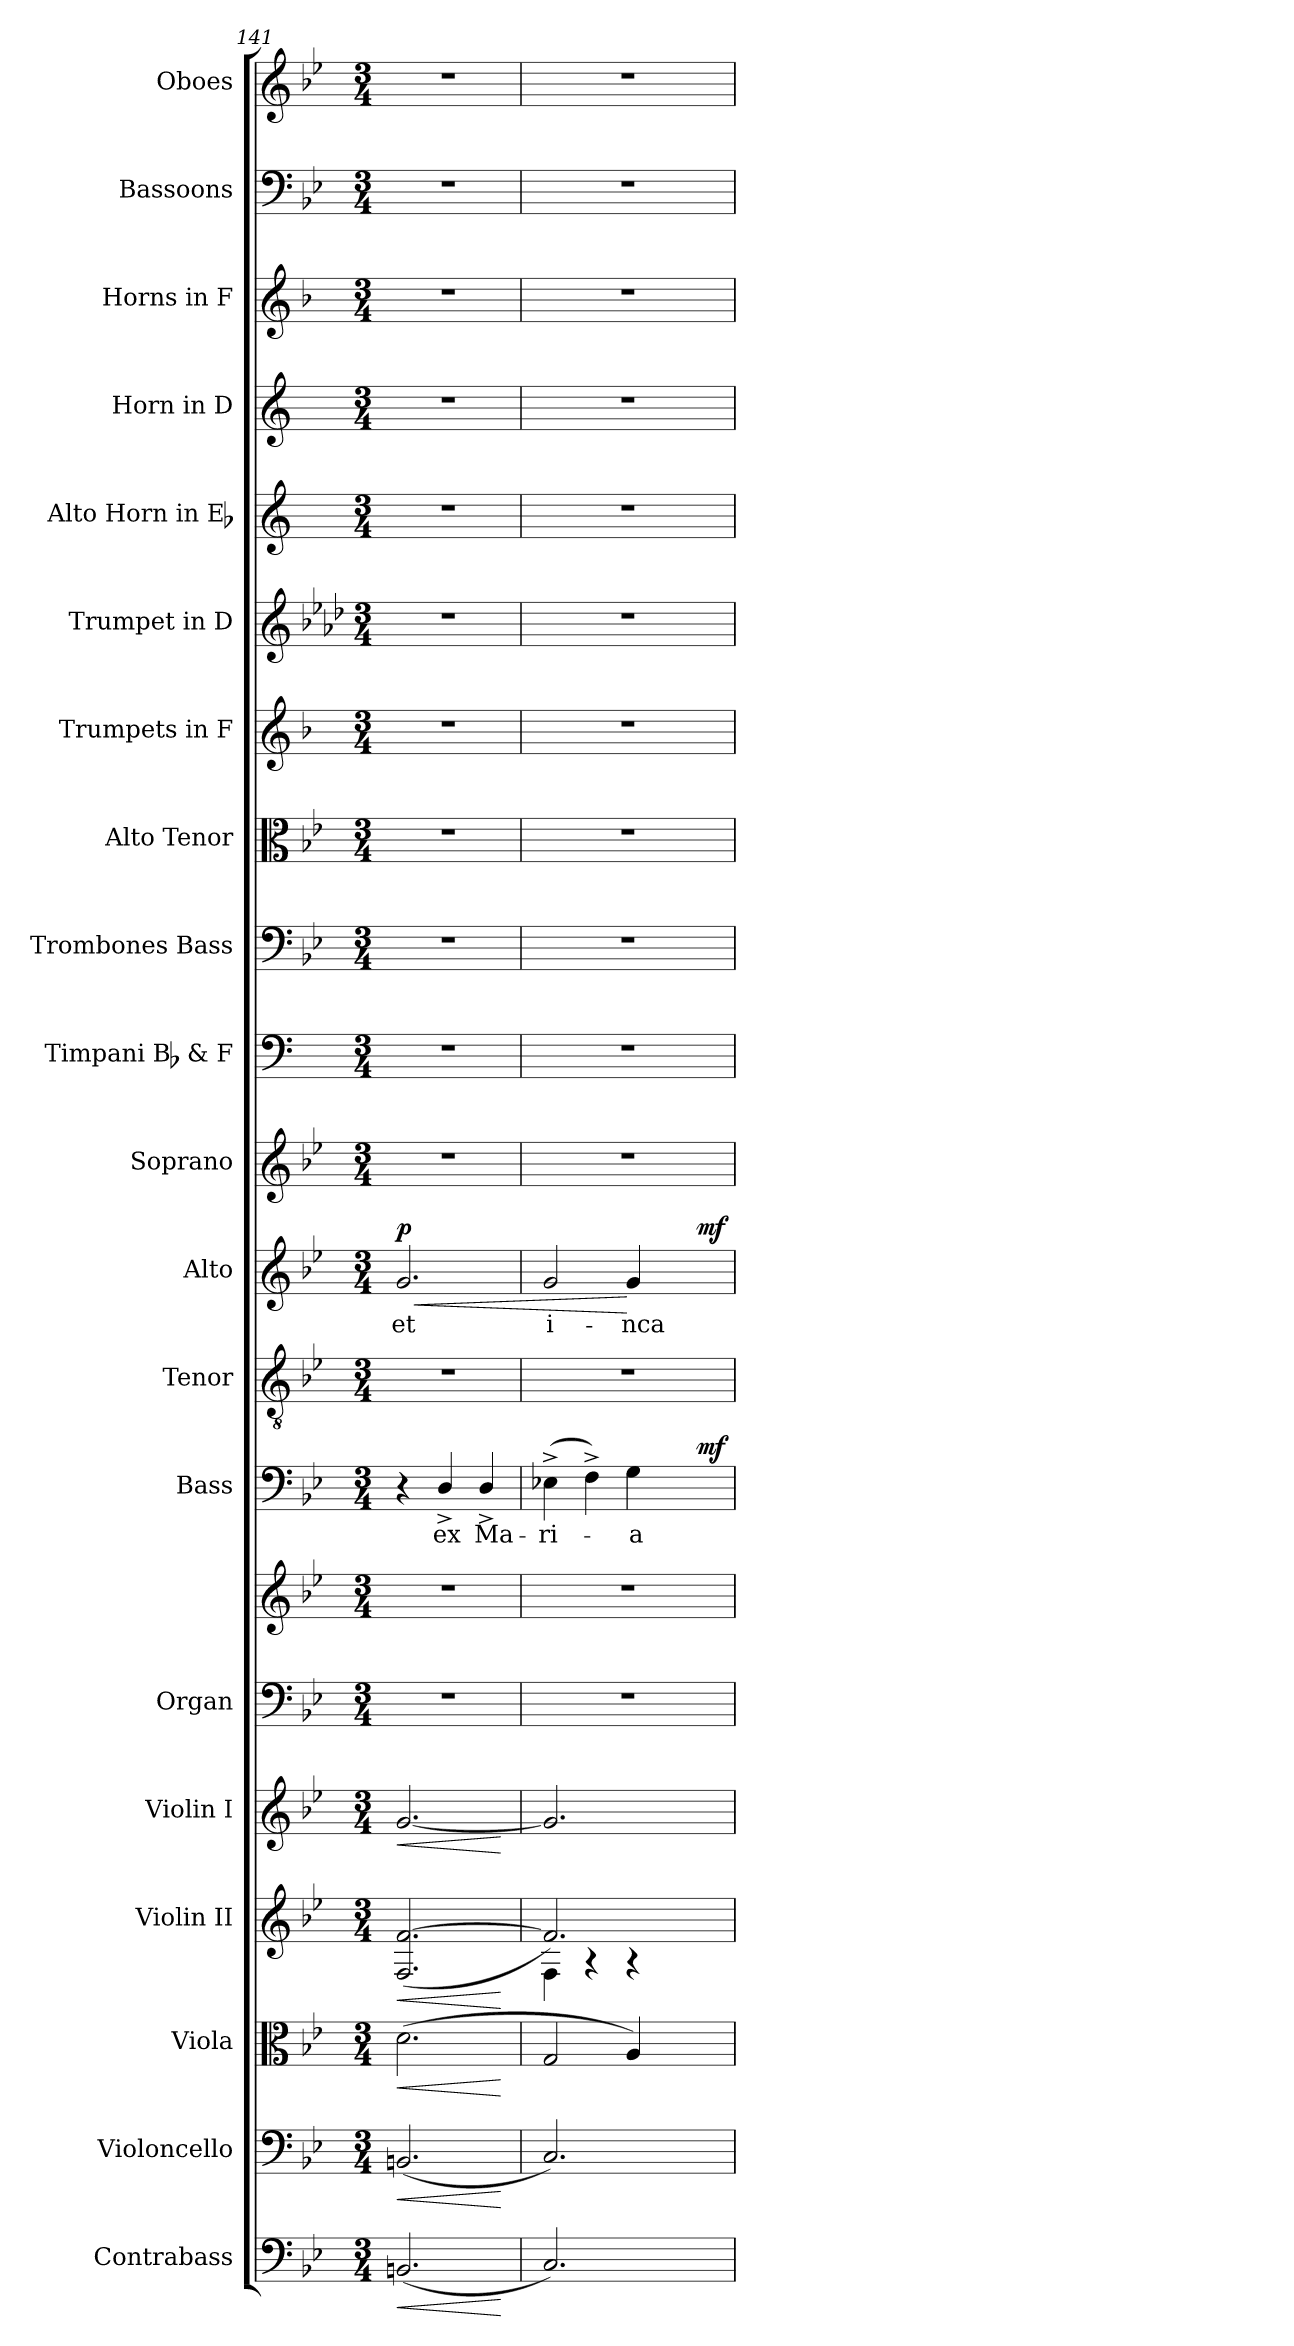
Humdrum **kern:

**kern	**dynam	**kern	**dynam	**kern	**dynam	**kern	**dynam	**kern	**dynam	**kern	**kern	**kern	**text	**dynam	**kern	**kern	**text	**dynam	**kern	**kern	**kern	**kern	**kern	**kern	**kern	**kern	**kern	**kern	**kern
*part20	*part20	*part19	*part19	*part18	*part18	*part17	*part17	*part16	*part16	*part15	*part15	*part14	*part14	*part14	*part13	*part12	*part12	*part12	*part11	*part10	*part9	*part8	*part7	*part6	*part5	*part4	*part3	*part2	*part1
*staff21	*staff21	*staff20	*staff20	*staff19	*staff19	*staff18	*staff18	*staff17	*staff17	*staff16	*staff15	*staff14	*staff14	*staff14	*staff13	*staff12	*staff12	*staff12	*staff11	*staff10	*staff9	*staff8	*staff7	*staff6	*staff5	*staff4	*staff3	*staff2	*staff1
*I"Contrabass	*	*I"Violoncello	*	*I"Viola	*	*I"Violin II	*	*I"Violin I	*	*I"Organ	*	*I"Bass	*	*	*I"Tenor	*I"Alto	*	*	*I"Soprano	*I"Timpani Bb & F	*I"Trombones  Bass	*I"Alto Tenor	*I"Trumpets in F	*I"Trumpet in D	*I"Alto Horn in Eb	*I"Horn in D	*I"Horns in F	*I"Bassoons	*I"Oboes
*I'Cb.	*	*I'Vc.	*	*I'Vla.	*	*I'Vln. II	*	*I'Vln. I	*	*I'Org.	*	*I'B.	*	*	*I'T.	*I'A.	*	*	*I'S.	*I'Timp.	*	*	*	*	*	*	*I'Hn.	*I'Bsn.	*I'Ob.
*clefF4	*	*clefF4	*	*clefC3	*	*clefG2	*	*clefG2	*	*clefF4	*clefG2	*clefF4	*	*	*clefGv2	*clefG2	*	*	*clefG2	*clefF4	*clefF4	*clefC3	*clefG2	*clefG2	*clefG2	*clefG2	*clefG2	*clefF4	*clefG2
*ITrd7c12	*	*	*	*	*	*	*	*	*	*	*	*	*	*	*ITrd7c12	*	*	*	*	*	*	*	*ITrd4c7	*ITrd-1c-2	*ITrd5c8	*ITrd6c10	*ITrd4c7	*	*
*k[b-e-]	*	*k[b-e-]	*	*k[b-e-]	*	*k[b-e-]	*	*k[b-e-]	*	*k[b-e-]	*k[b-e-]	*k[b-e-]	*	*	*k[b-e-]	*k[b-e-]	*	*	*k[b-e-]	*k[]	*k[b-e-]	*k[b-e-]	*k[b-e-]	*k[b-e-]	*k[f#c#g#d#]	*k[f#c#]	*k[b-e-]	*k[b-e-]	*k[b-e-]
*B-:	*	*B-:	*	*B-:	*	*B-:	*	*B-:	*	*B-:	*B-:	*B-:	*	*	*B-:	*B-:	*	*	*B-:	*C:	*B-:	*B-:	*B-:	*B-:	*E:	*D:	*B-:	*B-:	*B-:
*M3/4	*	*M3/4	*	*M3/4	*	*M3/4	*	*M3/4	*	*M3/4	*M3/4	*M3/4	*	*	*M3/4	*M3/4	*	*	*M3/4	*M3/4	*M3/4	*M3/4	*M3/4	*M3/4	*M3/4	*M3/4	*M3/4	*M3/4	*M3/4
=141	=141	=141	=141	=141	=141	=141	=141	=141	=141	=141	=141	=141	=141	=141	=141	=141	=141	=141	=141	=141	=141	=141	=141	=141	=141	=141	=141	=141	=141
!	!LO:HP:b	!	!LO:HP:b	!	!LO:HP:b	!	!LO:HP:b	!	!LO:HP:b	!LO:N:vis=1	!LO:N:vis=1	!	!	!	!LO:N:vis=1	!	!	!	!	!	!	!	!	!	!	!	!	!	!
!	!	!	!	!	!	!	!	!	!	!	!	!	!	!	!	!	!LO:LY:b:color=#000000	!LO:HP:b	!LO:N:vis=1	!LO:N:vis=1	!LO:N:vis=1	!LO:N:vis=1	!LO:N:vis=1	!LO:N:vis=1	!LO:N:vis=1	!LO:N:vis=1	!LO:N:vis=1	!LO:N:vis=1	!LO:N:vis=1
(2.BBBni/	<	(2.BBni/	<	(2.di\	<	(2.Fi/ [2.fi	<	[2.gi/	<	2.r	2.r	4r	.	.	2.r	2.gi/	et	< p	2.r	2.r	2.r	2.r	2.r	2.r	2.r	2.r	2.r	2.r	2.r
!	!	!	!	!	!	!	!	!	!	!	!	!	!LO:LY:b:color=#000000	!	!	!	!	!	!	!	!	!	!	!	!	!	!	!	!
.	.	.	.	.	.	.	.	.	.	.	.	4D^i/	ex	.	.	.	.	.	.	.	.	.	.	.	.	.	.	.	.
!	!	!	!	!	!	!	!	!	!	!	!	!	!LO:LY:b:color=#000000	!	!	!	!	!	!	!	!	!	!	!	!	!	!	!	!
.	.	.	.	.	.	.	.	.	.	.	.	4D^i/	Ma-	.	.	.	.	.	.	.	.	.	.	.	.	.	.	.	.
.	[	.	[	.	[	.	[	.	[	.	.	.	.	.	.	.	.	.	.	.	.	.	.	.	.	.	.	.	.
=142	=142	=142	=142	=142	=142	=142	=142	=142	=142	=142	=142	=142	=142	=142	=142	=142	=142	=142	=142	=142	=142	=142	=142	=142	=142	=142	=142	=142	=142
*	*	*	*	*	*	*^	*	*	*	*	*	*	*	*	*	*	*	*	*	*	*	*	*	*	*	*	*	*	*
!	!	!	!	!	!	!	!	!	!	!	!LO:N:vis=1	!LO:N:vis=1	!	!	!	!	!	!	!	!	!	!	!	!	!	!	!	!	!	!
!	!	!	!	!	!	!	!	!	!	!	!	!	!	!LO:LY:b:color=#000000	!	!LO:N:vis=1	!	!	!	!	!	!	!	!	!	!	!	!	!	!
!	!	!	!	!	!	!	!	!	!	!	!	!	!	!	!	!	!	!LO:LY:b:color=#000000	!	!LO:N:vis=1	!LO:N:vis=1	!LO:N:vis=1	!LO:N:vis=1	!LO:N:vis=1	!LO:N:vis=1	!LO:N:vis=1	!LO:N:vis=1	!LO:N:vis=1	!LO:N:vis=1	!LO:N:vis=1
*	*	*	*	*	*	*	*	*	*	*	*	*	*^	*	*	*	*^	*	*	*	*	*	*	*	*	*	*	*	*	*
2.CCi/)	.	2.Ci/)	.	2Gi/	.	2.fi/])	4Fi\	.	2.gi/]	.	2.r	2.r	(4E-X^i\	2ryy	-ri-	.	2.r	2gi/	2ryy	i-	.	2.r	2.r	2.r	2.r	2.r	2.r	2.r	2.r	2.r	2.r	2.r
.	.	.	.	.	.	.	4r	.	.	.	.	.	4F^i\)	.	.	.	.	.	.	.	.	.	.	.	.	.	.	.	.	.	.	.
!	!	!	!	!	!	!	!	!	!	!	!	!	!	!	!LO:LY:b:color=#000000	!	!	!	!	!	!	!	!	!	!	!	!	!	!	!	!	!
!	!	!	!	!	!	!	!	!	!	!	!	!	!	!	!	!	!	!	!	!LO:LY:b:color=#000000	!	!	!	!	!	!	!	!	!	!	!	!
.	.	.	.	4Ai/)	.	.	4r	.	.	.	.	.	4Gi\	8ryy	-a	.	.	4gi/	8ryy	-nca-	[	.	.	.	.	.	.	.	.	.	.	.
.	.	.	.	.	.	.	.	.	.	.	.	.	.	16ryy	.	.	.	.	16ryy	.	.	.	.	.	.	.	.	.	.	.	.	.
.	.	.	.	.	.	.	.	.	.	.	.	.	.	32ryy	.	.	.	.	32ryy	.	.	.	.	.	.	.	.	.	.	.	.	.
.	.	.	.	.	.	.	.	.	.	.	.	.	.	64ryy	.	.	.	.	64ryy	.	.	.	.	.	.	.	.	.	.	.	.	.
.	.	.	.	.	.	.	.	.	.	.	.	.	.	128...ryy	.	.	.	.	128...ryy	.	.	.	.	.	.	.	.	.	.	.	.	.
.	.	.	.	.	.	.	.	.	.	.	.	.	.	1024ryy	.	mf	.	.	1024ryy	.	mf	.	.	.	.	.	.	.	.	.	.	.
*	*	*	*	*	*	*v	*v	*	*	*	*	*	*v	*v	*	*	*	*v	*v	*	*	*	*	*	*	*	*	*	*	*	*	*
=	=	=	=	=	=	=	=	=	=	=	=	=	=	=	=	=	=	=	=	=	=	=	=	=	=	=	=	=	=
*-	*-	*-	*-	*-	*-	*-	*-	*-	*-	*-	*-	*-	*-	*-	*-	*-	*-	*-	*-	*-	*-	*-	*-	*-	*-	*-	*-	*-	*-
